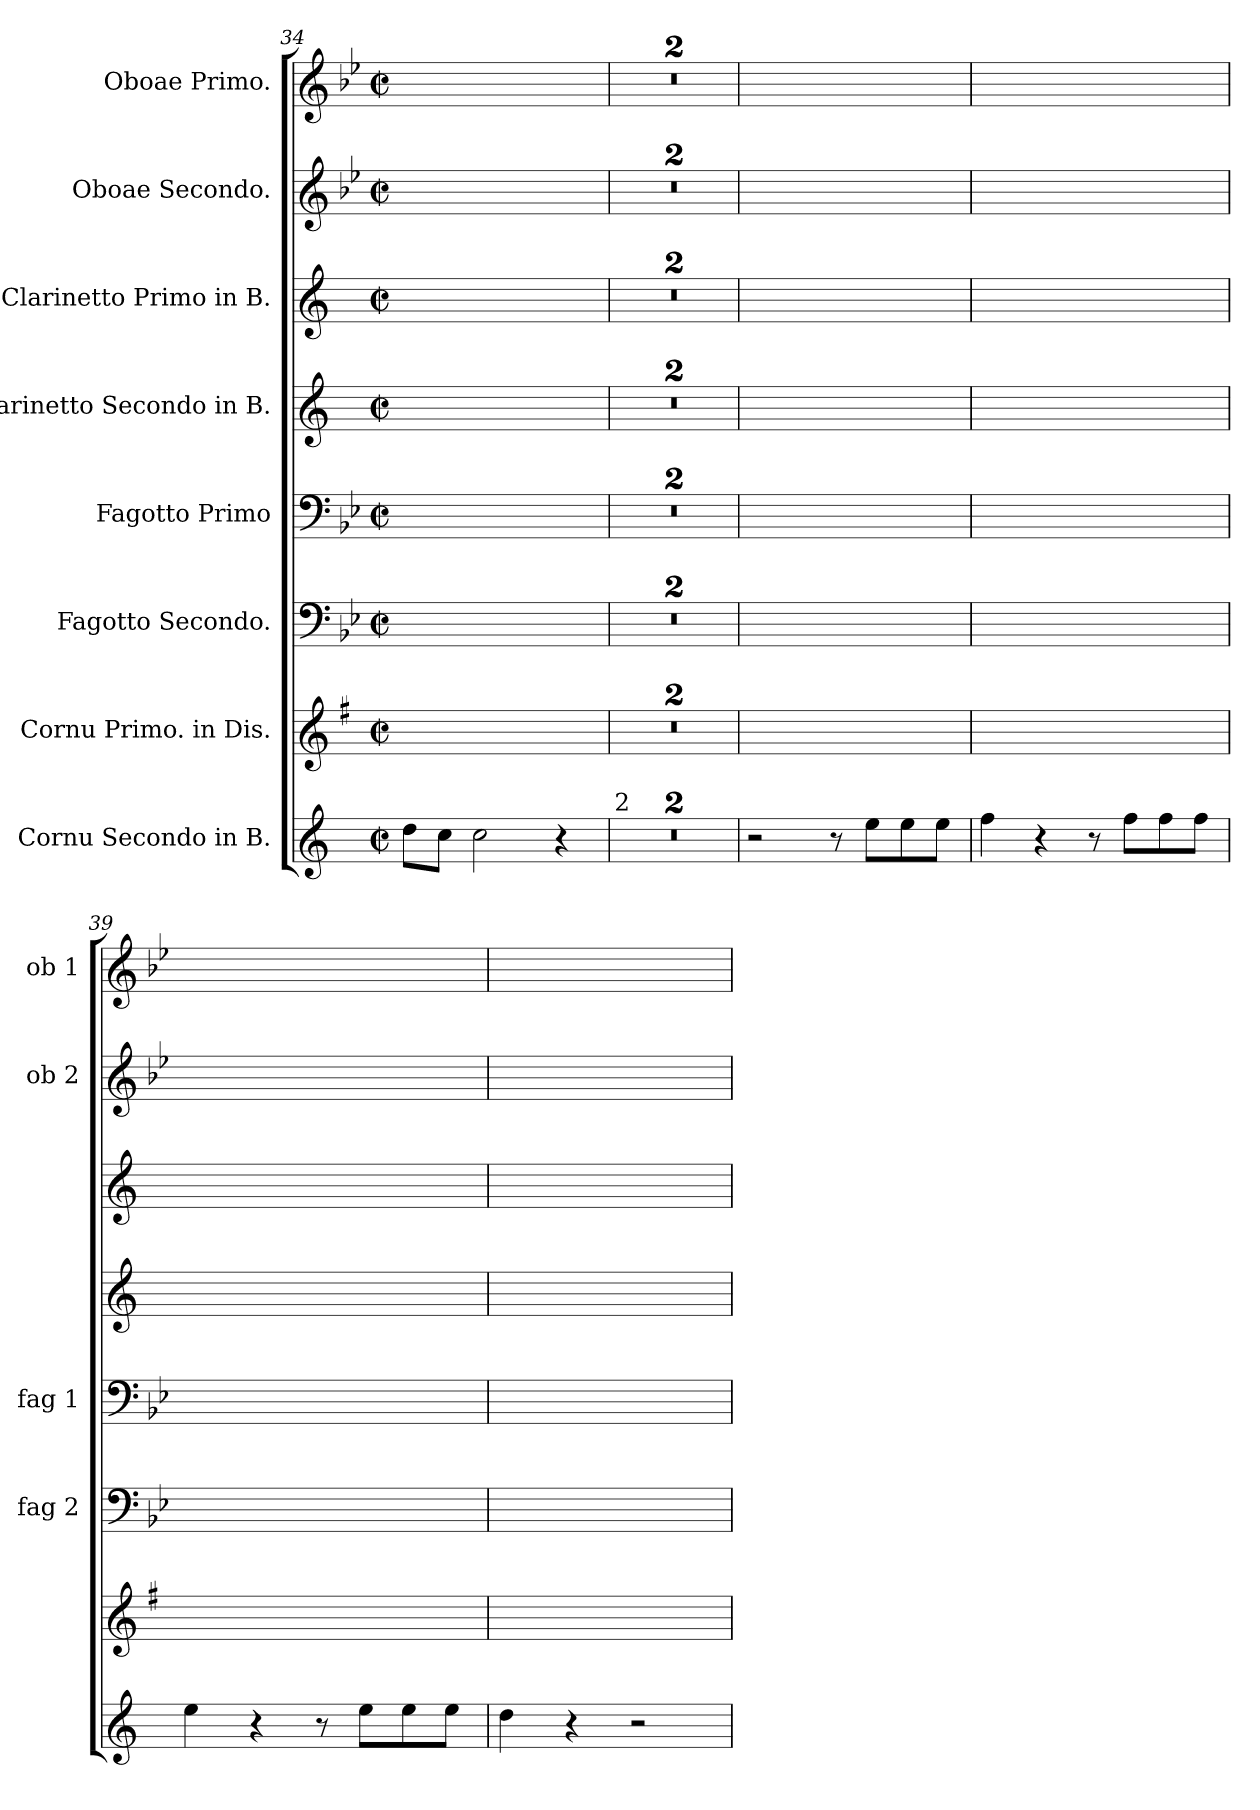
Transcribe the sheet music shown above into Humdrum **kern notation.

**kern	**kern	**kern	**kern	**kern	**kern	**kern	**kern
*part8	*part7	*part6	*part5	*part4	*part3	*part2	*part1
*staff8	*staff7	*staff6	*staff5	*staff4	*staff3	*staff2	*staff1
*I"Cornu Secondo in B.	*I"Cornu Primo. in Dis.	*I"Fagotto Secondo.	*I"Fagotto Primo	*I"Clarinetto Secondo in B.	*I"Clarinetto Primo in B.	*I"Oboae Secondo.	*I"Oboae Primo.
*	*	*I'fag 2	*I'fag 1	*	*	*I'ob 2	*I'ob 1
*clefG2	*clefG2	*clefF4	*clefF4	*clefG2	*clefG2	*clefG2	*clefG2
*ITrd1c2	*ITrd5c9	*	*	*ITrd1c2	*ITrd1c2	*	*
*k[b-e-]	*k[b-e-]	*k[b-e-]	*k[b-e-]	*k[b-e-]	*k[b-e-]	*k[b-e-]	*k[b-e-]
*B-:	*B-:	*B-:	*B-:	*B-:	*B-:	*B-:	*B-:
*M2/2	*M2/2	*M2/2	*M2/2	*M2/2	*M2/2	*M2/2	*M2/2
*met(c|)	*met(c|)	*met(c|)	*met(c|)	*met(c|)	*met(c|)	*met(c|)	*met(c|)
=34	=34	=34	=34	=34	=34	=34	=34
8cc\L	1ryy	1ryy	1ryy	1ryy	1ryy	1ryy	1ryy
8b-\J	.	.	.	.	.	.	.
2b-\	.	.	.	.	.	.	.
4r	.	.	.	.	.	.	.
=35	=35	=35	=35	=35	=35	=35	=35
!LO:TX:a:t=2	!	!	!	!	!	!	!
1r	1ryy	1ryy	1ryy	1ryy	1ryy	1ryy	1ryy
=36	=36	=36	=36	=36	=36	=36	=36
1r	1ryy	1ryy	1ryy	1ryy	1ryy	1ryy	1ryy
=37	=37	=37	=37	=37	=37	=37	=37
2r	1ryy	1ryy	1ryy	1ryy	1ryy	1ryy	1ryy
8r	.	.	.	.	.	.	.
8dd\L	.	.	.	.	.	.	.
8dd\	.	.	.	.	.	.	.
8dd\J	.	.	.	.	.	.	.
=38	=38	=38	=38	=38	=38	=38	=38
4ee-\	1ryy	1ryy	1ryy	1ryy	1ryy	1ryy	1ryy
4r	.	.	.	.	.	.	.
8r	.	.	.	.	.	.	.
8ee-\L	.	.	.	.	.	.	.
8ee-\	.	.	.	.	.	.	.
8ee-\J	.	.	.	.	.	.	.
=39	=39	=39	=39	=39	=39	=39	=39
4dd\	1ryy	1ryy	1ryy	1ryy	1ryy	1ryy	1ryy
4r	.	.	.	.	.	.	.
8r	.	.	.	.	.	.	.
8dd\L	.	.	.	.	.	.	.
8dd\	.	.	.	.	.	.	.
8dd\J	.	.	.	.	.	.	.
=40	=40	=40	=40	=40	=40	=40	=40
4cc\	1ryy	1ryy	1ryy	1ryy	1ryy	1ryy	1ryy
4r	.	.	.	.	.	.	.
2r	.	.	.	.	.	.	.
=	=	=	=	=	=	=	=
*-	*-	*-	*-	*-	*-	*-	*-
